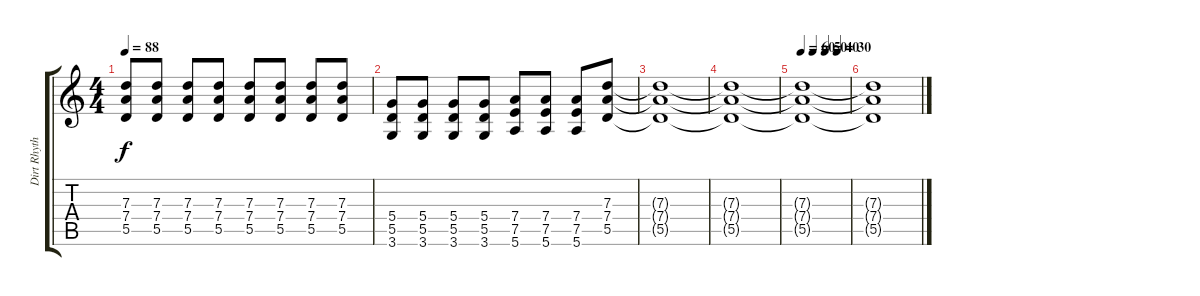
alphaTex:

\track ("Dirt Rhythm" "Dirt Rhyth") {instrument overdrivenguitar}
\staff {score tabs}
\tuning (E4 B3 G3 D3 A2 E2) {hide}
\ts (4 4)
\tempo 88
\clef g2
\ks c
(7.3 7.4 5.5).8{dy f} (7.3 7.4 5.5).8 (7.3 7.4 5.5).8 (7.3 7.4 5.5).8 (7.3 7.4 5.5).8 (7.3 7.4 5.5).8 (7.3 7.4 5.5).8 (7.3 7.4 5.5).8 |
(5.4 5.5 3.6).8 (5.4 5.5 3.6).8 (5.4 5.5 3.6).8 (5.4 5.5 3.6).8 (7.4 7.5 5.6).8 (7.4 7.5 5.6).8 (7.4 7.5 5.6).8 (7.3 7.4 5.5).8 |
(7.3{t} 7.4{t} 5.5{t}).1 |
(7.3{t} 7.4{t} 5.5{t}).1 |
\tempo 60
\tempo (50 0.25)
\tempo (40 0.5)
\tempo (30 0.75)
(7.3{t} 7.4{t} 5.5{t}).1 |
(7.3{t} 7.4{t} 5.5{t}).1
